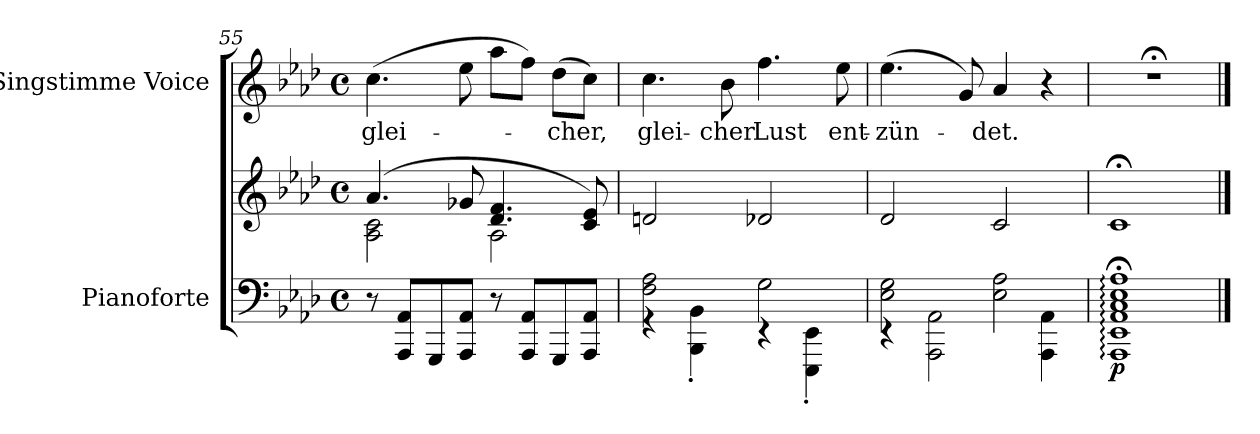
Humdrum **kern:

**kern	**kern	**dynam	**kern	**text
*part2	*part2	*part2	*part1	*part1
*staff3	*staff2	*staff2/3	*staff1	*staff1
*I"Pianoforte	*	*	*I"Singstimme Voice	*
*I'Pno	*	*	*	*
*clefF4	*clefG2	*	*clefG2	*
*k[b-e-a-d-]	*k[b-e-a-d-]	*	*k[b-e-a-d-]	*
*M4/4	*M4/4	*	*M4/4	*
*met(c)	*met(c)	*	*met(c)	*
=55	=55	=55	=55	=55
*	*^	*	*	*
!	!	!	!	!	!LO:LY:b
8r	(4.a-/	2A-\ 2c\	.	(4.cc\	glei-
8AAA-/ 8AA-/L	.	.	.	.	.
8GGG/	.	.	.	.	.
8AAA-/ 8AA-/J	8g-X/	.	.	8ee-\	.
8r	4.d-/ 4.f/	2A-\	.	8aa-\L	.
8AAA-/ 8AA-/L	.	.	.	8ff\J)	.
!	!	!	!	!	!LO:LY:b
8GGG/	.	.	.	(8dd-\L	-cher,
8AAA-/ 8AA-/J	8c/ 8e-/)	.	.	8cc\J)	.
*	*v	*v	*	*	*
=56	=56	=56	=56	=56
*^	*	*	*	*
!	!	!	!	!	!LO:LY:b
2F\ 2A-\	4r	2dn/	.	4.cc\	glei-
.	4BBB-\'< 4BB-\'<	.	.	.	.
!	!	!	!	!	!LO:LY:b
.	.	.	.	8b-\	-cher
!	!	!	!	!	!LO:LY:b
2G\	4r	2d-X/	.	4.ff\	Lust
.	4EEE-\'< 4EE-\'<	.	.	.	.
!	!	!	!	!	!LO:LY:b
.	.	.	.	8ee-\	ent-
=57	=57	=57	=57	=57	=57
!	!	!	!	!	!LO:LY:b
2E-\ 2G\	4r	2d-/	.	(4.ee-\	-zün-
.	2AAA-\ 2AA-\	.	.	.	.
.	.	.	.	8g/)	.
!	!	!	!	!	!LO:LY:b
2E-\ 2A-\	.	2c/	.	4a-/	-det.
.	4AAA-\ 4AA-\	.	.	4r	.
=58	=58	=58	=58	=58	=58
!	!	!	!LO:DY:b=2	!	!
*v	*v	*	*	*	*
1AAA-:; 1EE-:; 1AA-:; 1C:; 1E-:; 1A-:;	1c;<	p	1r;<	.
==	==	==	==	==
*-	*-	*-	*-	*-
